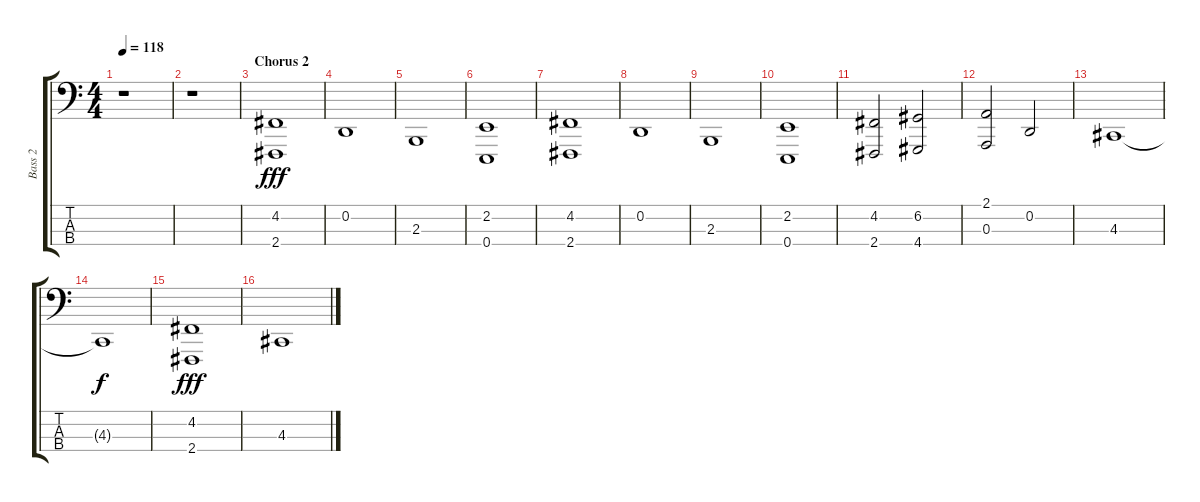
\track ("Bass 2" "Bass 2") {instrument pad3polysynth}
\staff {score tabs}
\tuning (G2 D2 A1 E1) {hide}
\ts (4 4)
\tempo 118
\clef f4
\ks c
r.1{dy fff} |
r.1 |
\section ("" "Chorus 2")
(4.2 2.4).1 |
0.2.1 |
2.3.1 |
(2.2 0.4).1 |
(4.2 2.4).1 |
0.2.1 |
2.3.1 |
(2.2 0.4).1 |
(4.2 2.4).2 (6.2 4.4).2 |
(2.1 0.3).2 0.2.2 |
4.3.1 |
4.3{t}.1{dy f} |
(4.2 2.4).1{dy fff} |
4.3.1
